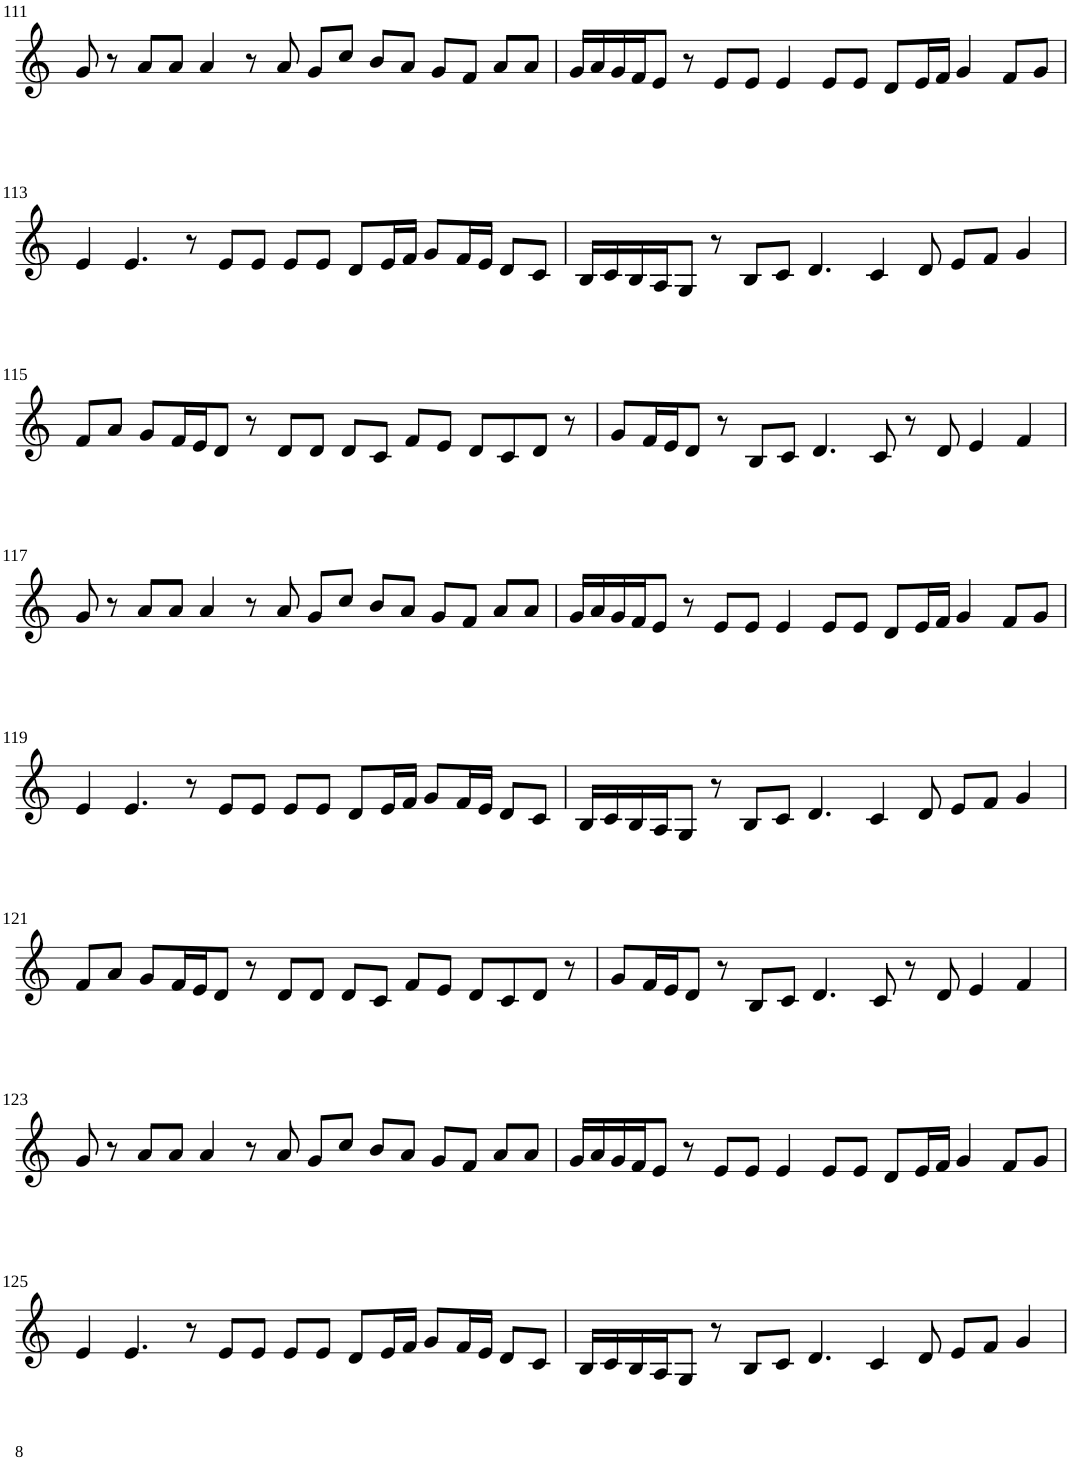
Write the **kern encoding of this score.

**kern
*part1
*staff1
*I"Violin
!!LO:PB:g=z
*clefG2
*k[]
*M8/4
=111
8g/
8r
8a/L
8a/J
4a/
8r
8a/
8g/L
8cc/J
8b/L
8a/J
8g/L
8f/J
8a/L
8a/J
=112
16g/LL
16a/
16g/
16f/J
8e/J
8r
8e/L
8e/J
4e/
8e/L
8e/J
8d/L
16e/L
16f/JJ
4g/
8f/L
8g/J
!!LO:LB:g=z
=113
4e/
4.e/
8r
8e/L
8e/J
8e/L
8e/J
8d/L
16e/L
16f/JJ
8g/L
16f/L
16e/JJ
8d/L
8c/J
=114
16B/LL
16c/
16B/
16A/J
8G/J
8r
8B/L
8c/J
4.d/
4c/
8d/
8e/L
8f/J
4g/
!!LO:LB:g=z
=115
8f/L
8a/J
8g/L
16f/L
16e/J
8d/J
8r
8d/L
8d/J
8d/L
8c/J
8f/L
8e/J
8d/L
8c/
8d/J
8r
=116
8g/L
16f/L
16e/J
8d/J
8r
8B/L
8c/J
4.d/
8c/
8r
8d/
4e/
4f/
!!LO:LB:g=z
=117
8g/
8r
8a/L
8a/J
4a/
8r
8a/
8g/L
8cc/J
8b/L
8a/J
8g/L
8f/J
8a/L
8a/J
=118
16g/LL
16a/
16g/
16f/J
8e/J
8r
8e/L
8e/J
4e/
8e/L
8e/J
8d/L
16e/L
16f/JJ
4g/
8f/L
8g/J
!!LO:LB:g=z
=119
4e/
4.e/
8r
8e/L
8e/J
8e/L
8e/J
8d/L
16e/L
16f/JJ
8g/L
16f/L
16e/JJ
8d/L
8c/J
=120
16B/LL
16c/
16B/
16A/J
8G/J
8r
8B/L
8c/J
4.d/
4c/
8d/
8e/L
8f/J
4g/
!!LO:LB:g=z
=121
8f/L
8a/J
8g/L
16f/L
16e/J
8d/J
8r
8d/L
8d/J
8d/L
8c/J
8f/L
8e/J
8d/L
8c/
8d/J
8r
=122
8g/L
16f/L
16e/J
8d/J
8r
8B/L
8c/J
4.d/
8c/
8r
8d/
4e/
4f/
!!LO:LB:g=z
=123
8g/
8r
8a/L
8a/J
4a/
8r
8a/
8g/L
8cc/J
8b/L
8a/J
8g/L
8f/J
8a/L
8a/J
=124
16g/LL
16a/
16g/
16f/J
8e/J
8r
8e/L
8e/J
4e/
8e/L
8e/J
8d/L
16e/L
16f/JJ
4g/
8f/L
8g/J
!!LO:LB:g=z
=125
4e/
4.e/
8r
8e/L
8e/J
8e/L
8e/J
8d/L
16e/L
16f/JJ
8g/L
16f/L
16e/JJ
8d/L
8c/J
=126
16B/LL
16c/
16B/
16A/J
8G/J
8r
8B/L
8c/J
4.d/
4c/
8d/
8e/L
8f/J
4g/
=
*-
